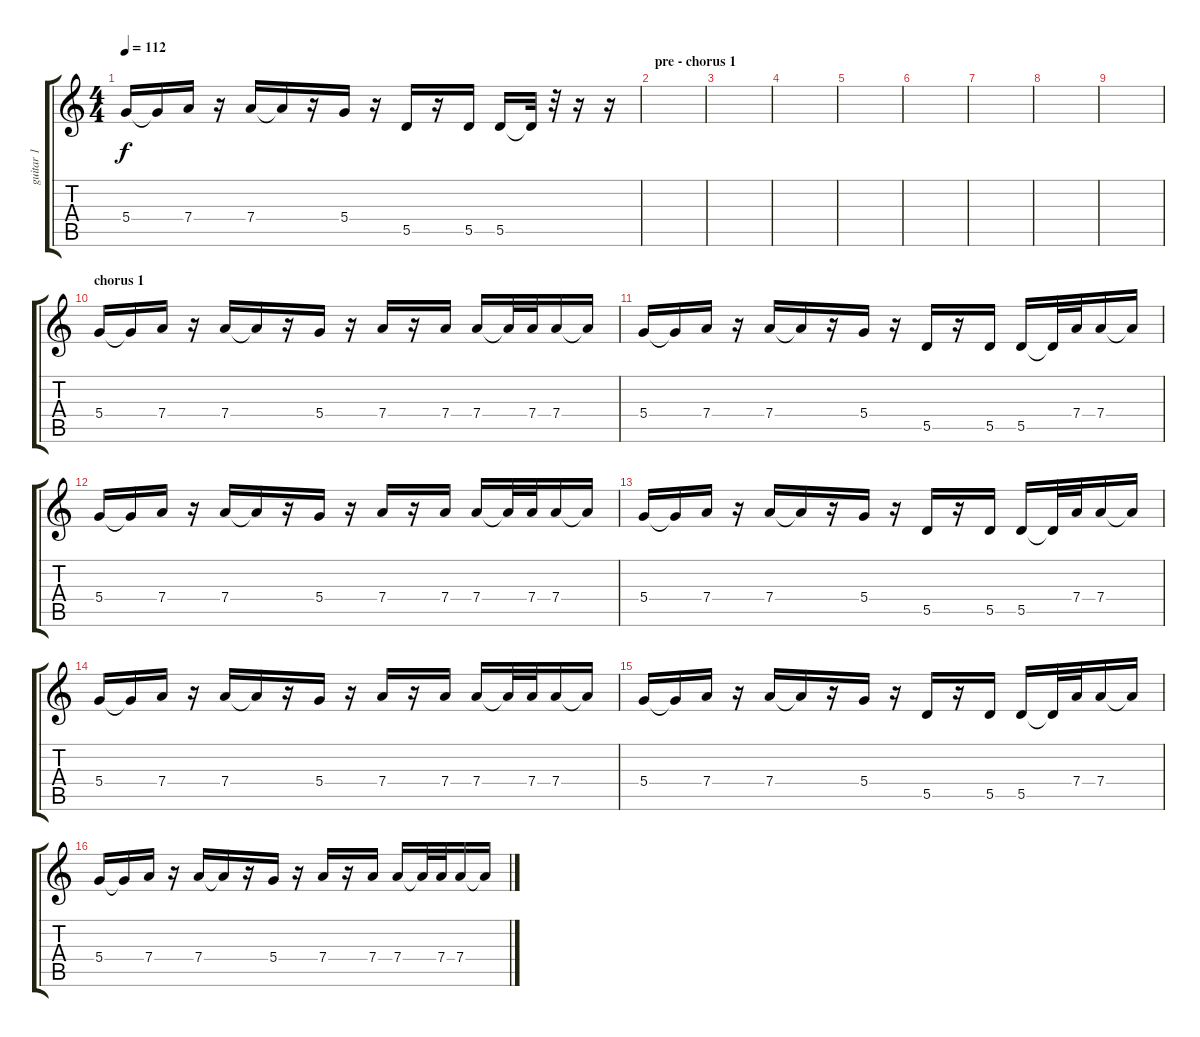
\track ("guitar 1" "guitar 1") {instrument electricguitarmuted}
\staff {score tabs}
\tuning (E4 B3 G3 D3 A2 E2) {hide}
\ts (4 4)
\tempo 112
\clef g2
\ks c
5.4.16{dy f} 5.4{t}.16 7.4.16 r.16 7.4.16 7.4{t}.16 r.16 5.4.16 r.16 5.5.16 r.16 5.5.16 5.5.16 5.5{t}.32 r.32 r.16 r.16 |
\section ("" "pre - chorus 1")
|
|
|
|
|
|
|
|
\section ("" "chorus 1")
5.4.16 5.4{t}.16 7.4.16 r.16 7.4.16 7.4{t}.16 r.16 5.4.16 r.16 7.4.16 r.16 7.4.16 7.4.16 7.4{t}.32 7.4.32 7.4.16 7.4{t}.16 |
5.4.16 5.4{t}.16 7.4.16 r.16 7.4.16 7.4{t}.16 r.16 5.4.16 r.16 5.5.16 r.16 5.5.16 5.5.16 5.5{t}.32 7.4.32 7.4.16 7.4{t}.16 |
5.4.16 5.4{t}.16 7.4.16 r.16 7.4.16 7.4{t}.16 r.16 5.4.16 r.16 7.4.16 r.16 7.4.16 7.4.16 7.4{t}.32 7.4.32 7.4.16 7.4{t}.16 |
5.4.16 5.4{t}.16 7.4.16 r.16 7.4.16 7.4{t}.16 r.16 5.4.16 r.16 5.5.16 r.16 5.5.16 5.5.16 5.5{t}.32 7.4.32 7.4.16 7.4{t}.16 |
5.4.16 5.4{t}.16 7.4.16 r.16 7.4.16 7.4{t}.16 r.16 5.4.16 r.16 7.4.16 r.16 7.4.16 7.4.16 7.4{t}.32 7.4.32 7.4.16 7.4{t}.16 |
5.4.16 5.4{t}.16 7.4.16 r.16 7.4.16 7.4{t}.16 r.16 5.4.16 r.16 5.5.16 r.16 5.5.16 5.5.16 5.5{t}.32 7.4.32 7.4.16 7.4{t}.16 |
5.4.16 5.4{t}.16 7.4.16 r.16 7.4.16 7.4{t}.16 r.16 5.4.16 r.16 7.4.16 r.16 7.4.16 7.4.16 7.4{t}.32 7.4.32 7.4.16 7.4{t}.16
